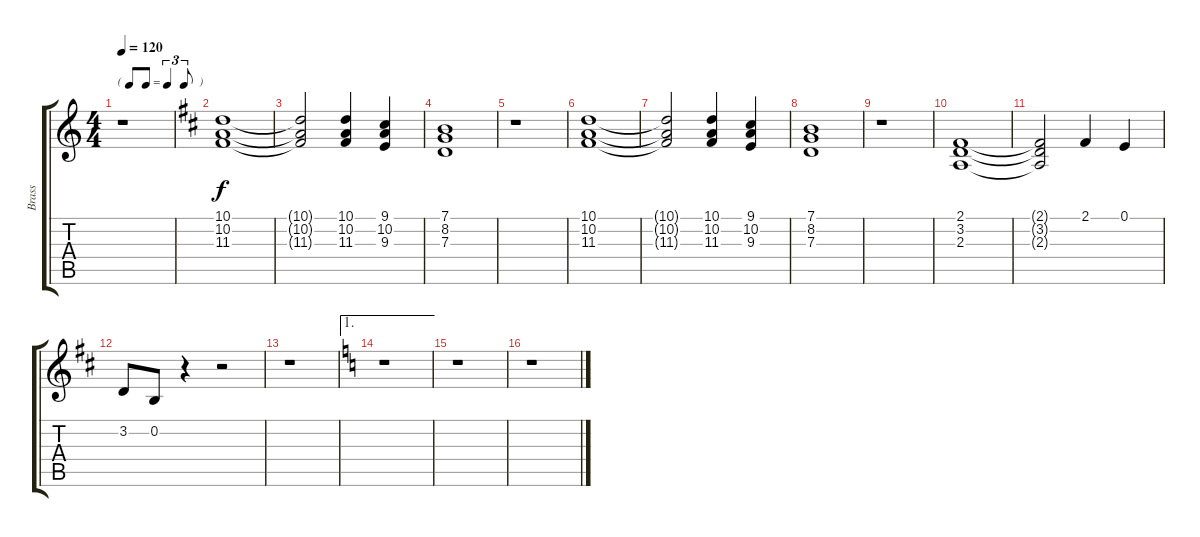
\track ("Brass" "Brass") {instrument brasssection}
\staff {score tabs}
\tuning (E4 B3 G3 D3 A2 E2) {hide}
\ts (4 4)
\tf triplet8th
\tempo 120
\clef g2
\ks c
r.1{dy mf} |
\ks d
(10.1 10.2 11.3).1{dy f} |
(10.1{t} 10.2{t} 11.3{t}).2 (10.1 10.2 11.3).4 (9.1 10.2 9.3).4 |
(7.1 8.2 7.3).1 |
r.1 |
(10.1 10.2 11.3).1 |
(10.1{t} 10.2{t} 11.3{t}).2 (10.1 10.2 11.3).4 (9.1 10.2 9.3).4 |
(7.1 8.2 7.3).1 |
r.1 |
(2.1 3.2 2.3).1 |
(2.1{t} 3.2{t} 2.3{t}).2 2.1.4 0.1.4 |
3.2.8 0.2.8 r.4 r.2 |
r.1 |
\ae 1
\ks c
r.1 |
r.1 |
r.1
